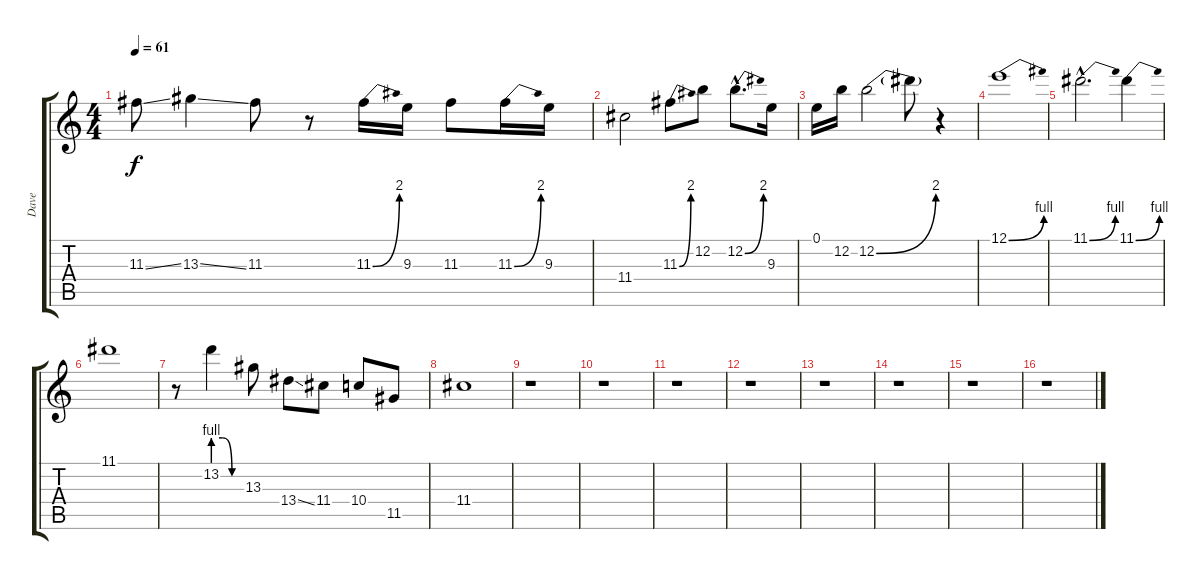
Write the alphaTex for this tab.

\track ("Dave" "Dave") {instrument electricguitarjazz}
\staff {score tabs}
\tuning (E4 B3 G3 D3 A2 E2) {hide}
\ts (4 4)
\tempo 61
\clef g2
\ks c
11.3{ss}.8{dy f} 13.3{ss}.4 11.3.8 r.8 11.3{be (bend 0 0 60 8)}.16 9.3.16 11.3.8 11.3{be (bend 0 0 60 8)}.16 9.3.16 |
11.4.2 11.3{be (bend 0 0 60 8)}.8 12.2.8 12.2{be (bend 0 0 60 8) hac}.8{d} 9.3.16 |
0.1.16 12.2.16 12.2{be (bend 0 0 60 8)}.2 12.2{t}.8 r.4 |
12.1{be (bend 0 0 60 4)}.1{volume 13} |
11.1{be (bend 0 0 60 4) hac}.2{d} 11.1{be (bend 0 0 60 4)}.4 |
11.1.1 |
r.8 13.2{be (custom 0 4 20 4 40 0 60 0)}.4{volume 12} 13.3.8 13.4{ss}.8 11.4.8 10.4.8 11.5.8 |
11.4.1 |
r.1 |
r.1 |
r.1 |
r.1 |
r.1 |
r.1 |
r.1 |
r.1
